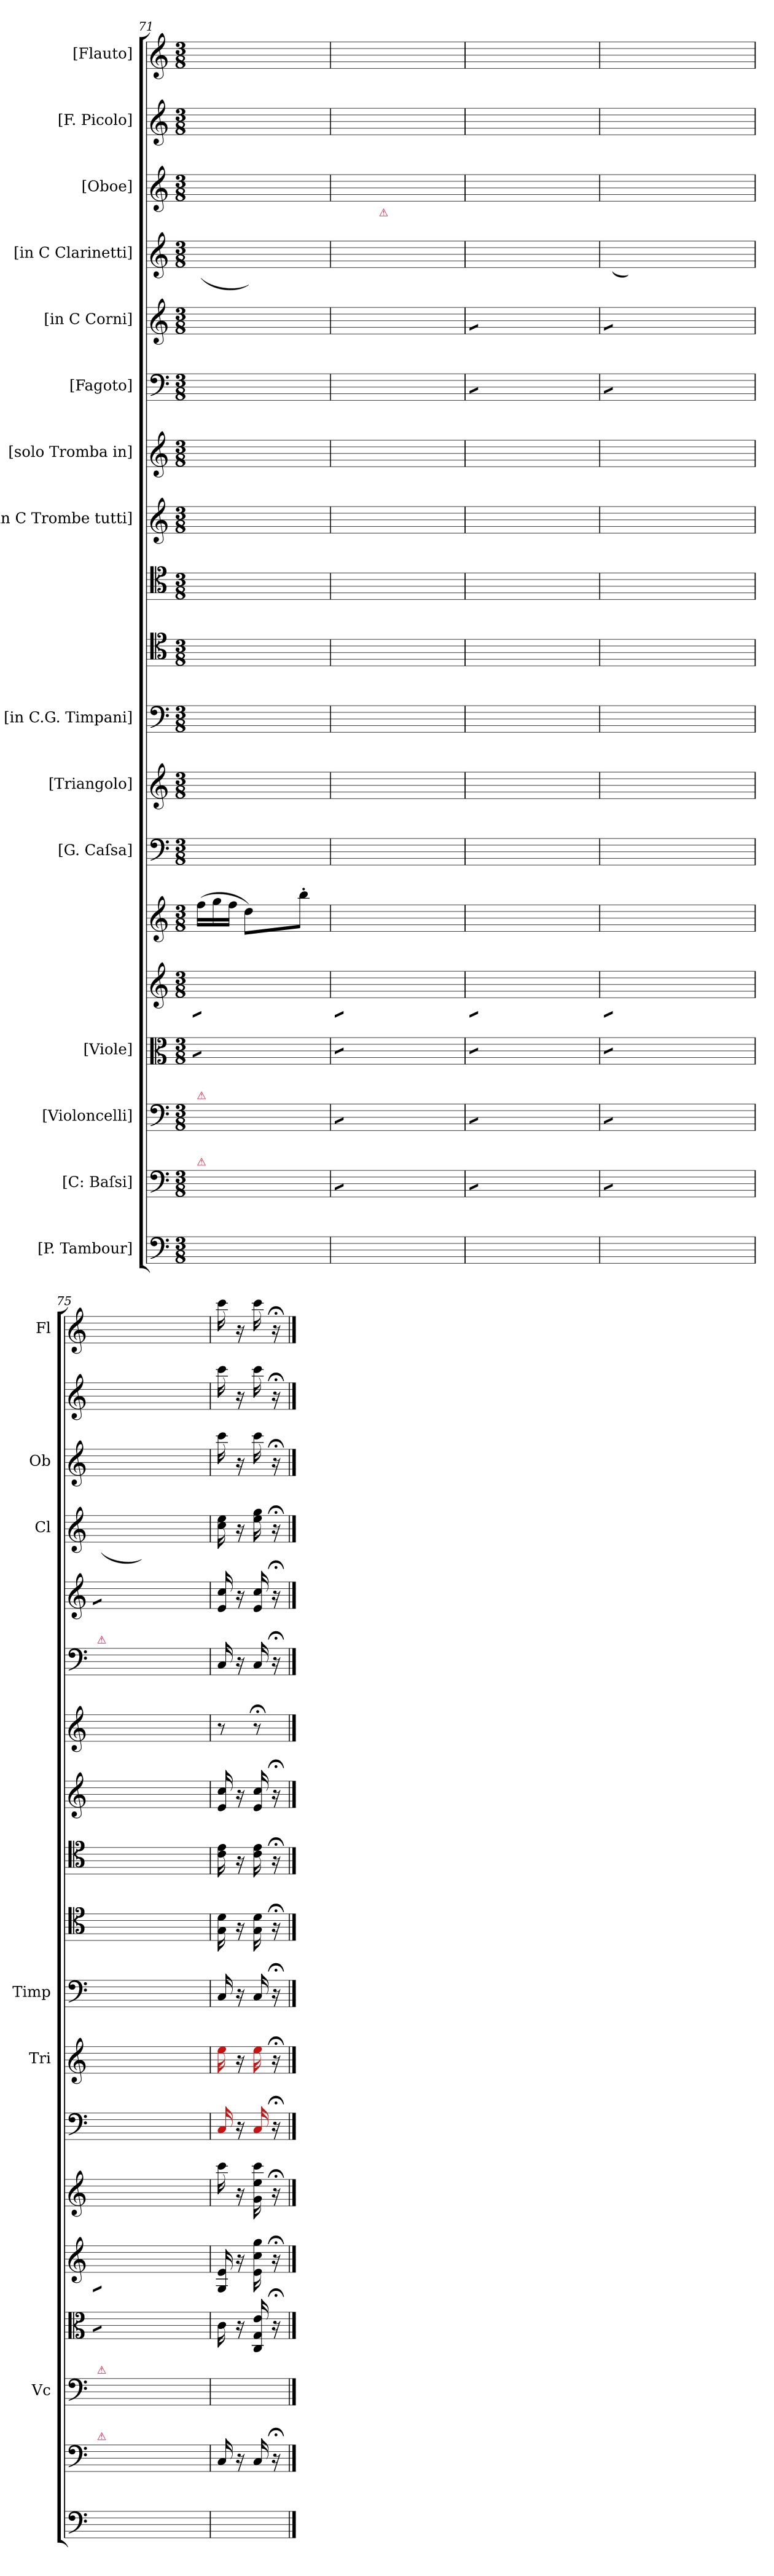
**kern	**kern	**kern	**kern	**kern	**kern	**kern	**kern	**kern	**kern	**kern	**kern	**kern	**kern	**kern	**kern	**kern	**kern	**kern
*part19	*part18	*part17	*part16	*part15	*part14	*part13	*part12	*part11	*part10	*part9	*part8	*part7	*part6	*part5	*part4	*part3	*part2	*part1
*staff19	*staff18	*staff17	*staff16	*staff15	*staff14	*staff13	*staff12	*staff11	*staff10	*staff9	*staff8	*staff7	*staff6	*staff5	*staff4	*staff3	*staff2	*staff1
*I"[P. Tambour]	*I"[C: Baſsi]	*I"[Violoncelli]	*I"[Viole]	*	*	*I"[G. Caſsa]	*I"[Triangolo]	*I"[in C.G. Timpani]	*	*	*I"[in C Trombe tutti]	*I"[solo Tromba in]	*I"[Fagoto]	*I"[in C Corni]	*I"[in C Clarinetti]	*I"[Oboe]	*I"[F. Picolo]	*I"[Flauto]
*	*	*I'Vc	*	*	*	*	*I'Tri	*I'Timp	*	*	*	*	*	*	*I'Cl	*I'Ob	*	*I'Fl
*clefF4	*clefF4	*clefF4	*clefC3	*clefG2	*clefG2	*clefF4	*clefG2	*clefF4	*clefC4	*clefC4	*clefG2	*clefG2	*clefF4	*clefG2	*clefG2	*clefG2	*clefG2	*clefG2
*k[]	*k[]	*k[]	*k[]	*k[]	*k[]	*k[]	*k[]	*k[]	*k[]	*k[]	*k[]	*k[]	*k[]	*k[]	*k[]	*k[]	*k[]	*k[]
*M3/8	*M3/8	*M3/8	*M3/8	*M3/8	*M3/8	*M3/8	*M3/8	*M3/8	*M3/8	*M3/8	*M3/8	*M3/8	*M3/8	*M3/8	*M3/8	*M3/8	*M3/8	*M3/8
*	*	*	*	*	*Xtuplet	*	*	*	*	*	*	*	*	*	*Xtuplet	*Xtuplet	*Xtuplet	*Xtuplet
=71	=71	=71	=71	=71	=71	=71	=71	=71	=71	=71	=71	=71	=71	=71	=71	=71	=71	=71
!	!	!LO:TX:a:color=crimson:t=⚠	!	!	!	!	!	!	!	!	!	!	!	!	!	!	!	!
!	!LO:TX:a:color=crimson:t=⚠	!	!	!	!	!	!	!	!	!	!	!	!	!	!	!	!	!
*	*	*	*tremolo	*	*	*	*	*	*	*	*	*	*	*	*	*	*	*
*	*	*	*	*tremolo	*	*	*	*	*	*	*	*	*	*	*	*	*	*
4.ryy	8GG/Lyy	8GG/Lyy	8Byy\ 8dyy\L	8Gyy/ 8fyy/L	(24ff\LL	4Ra/yy	8ryy	8ryy	8ryy	8ryy	8ryy	4.ryy	4.GG/yy	4.gyy\ 4.ddyy\	(24dyy/ 24fyy/LL	(24dd\LLyy	(24ff\LLyy	(24ff\LLyy
.	.	.	.	.	24gg\	.	.	.	.	.	.	.	.	.	24eyy/ 24gyy/	24ee\yy	24gg\yy	24gg\yy
.	.	.	.	.	24ff\JJ	.	.	.	.	.	.	.	.	.	24dyy/ 24fyy/JJ	24dd\JJyy	24ff\JJyy	24ff\JJyy
.	8G\yy	8G\yy	8Byy\ 8dyy\	8Gyy/ 8fyy/	8dd\L)	.	32Ree\LLLyy	32GG/LLLyy	8Dyy/ 8dyy/L	8dyy\ 8fyy\L	8dyy/ 8byy/L	.	.	.	8Byy/ 8dyy/L)	8b\Lyy)	8dd\Lyy)	8dd\Lyy)
.	.	.	.	.	.	.	32Ree\yy	32GG/yy	.	.	.	.	.	.	.	.	.	.
.	.	.	.	.	.	.	32Ree\yy	32GG/yy	.	.	.	.	.	.	.	.	.	.
.	.	.	.	.	.	.	32Ree\JJyy	32GG/JJyy	.	.	.	.	.	.	.	.	.	.
.	8GG/Jyy	8GG/Jyy	8Byy\ 8dyy\J	8Gyy/ 8fyy/J	8bb'\J	8ryy	8Ree\Jyy	8GG/Jyy	8Dyy/ 8dyy/J	8dyy\ 8fyy\J	8fyy/ 8ddyy/J	.	.	.	8byy/ 8ddyy/J	8ff\Jyy	8bb'\Jyy	8bb'\Jyy
=72	=72	=72	=72	=72	=72	=72	=72	=72	=72	=72	=72	=72	=72	=72	=72	=72	=72	=72
*	*tremolo	*	*	*	*	*	*	*	*	*	*	*	*	*	*	*	*	*
*	*	*tremolo	*	*	*	*	*	*	*	*	*	*	*	*	*	*	*	*
4.ryy	8C/yyL	8C/yyL	8c\yyL	8Gyy/ 8eyy/L	16.ccc\LLyy	4Ra/yy	8ryy	8ryy	8ryy	8ryy	8ryy	4.ryy	4.C/yy	4.gyy\ 4.eeyy\	16.ccyy\ 16.eeyy\LL	16.ee\LLyy	16.ccc\LLyy	16.ccc\LLyy
.	.	.	.	.	32ddd\JJkyy	.	.	.	.	.	.	.	.	.	32ddyy\ 32ffyy\JJk	32ff\JJkyy	32ddd\JJkyy	32ddd\JJkyy
!	!	!	!	!	!	!	!	!	!	!	!	!	!	!	!LO:TX:a:color=crimson:t=⚠	!	!	!
.	8C/yy	8C/yy	8c\yy	8Gyy/ 8eyy/	8eee\Lyy	.	32Ree\LLLyy	32C/LLLyy	8Gyy\ 8dyy\L	8cyy\ 8eyy\L	8eyy/ 8ccyy/L	.	.	.	8eeyy\ 8ggyy\L	8gg\Lyy	8eee\Lyy	8eee\Lyy
.	.	.	.	.	.	.	32Ree\yy	32C/yy	.	.	.	.	.	.	.	.	.	.
.	.	.	.	.	.	.	32Ree\yy	32C/yy	.	.	.	.	.	.	.	.	.	.
.	.	.	.	.	.	.	32Ree\JJyy	32C/JJyy	.	.	.	.	.	.	.	.	.	.
.	8C/yyJ	8C/yyJ	8c\yyJ	8Gyy/ 8eyy/J	8gg\Jyy	8ryy	8Ree\Jyy	8C/Jyy	8Gyy\ 8dyy\J	8cyy\ 8eyy\J	8eyy/ 8ccyy/J	.	.	.	8eyy/ 8gyy/J	8ee\Jyy	8gg\Jyy	8gg\Jyy
=73	=73	=73	=73	=73	=73	=73	=73	=73	=73	=73	=73	=73	=73	=73	=73	=73	=73	=73
*	*	*	*	*	*	*	*	*	*	*	*	*	*tremolo	*	*	*	*	*
*	*	*	*	*	*	*	*	*	*	*	*	*	*	*tremolo	*	*	*	*
4.ryy	8C/yyL	8C/yyL	8c\yyL	8Gyy/ 8eyy/L	16.eee\LLyy	4Ra/yy	8ryy	8ryy	4.Gyy\ 4.dyy\	4.cyy\ 4.eyy\	8ryy	4.ryy	8C/yyL	8gyy\ 8eeyy\L	16.ee\LLyy	16.ee\LLyy	16.eee\LLyy	16.eee\LLyy
.	.	.	.	.	32bb\JJkyy	.	.	.	.	.	.	.	.	.	32b\JJkyy	32b\JJkyy	32bb\JJkyy	32bb\JJkyy
.	8C/yy	8C/yy	8c\yy	8Gyy/ 8eyy/	8ccc\Lyy	.	32Ree\LLLyy	32C/LLLyy	.	.	8eyy/ 8ccyy/L	.	8C/yy	8gyy\ 8eeyy\	8cc/Lyy	8cc\Lyy	8ccc\Lyy	8ccc\Lyy
.	.	.	.	.	.	.	32Ree\yy	32C/yy	.	.	.	.	.	.	.	.	.	.
.	.	.	.	.	.	.	32Ree\yy	32C/yy	.	.	.	.	.	.	.	.	.	.
.	.	.	.	.	.	.	32Ree\JJyy	32C/JJyy	.	.	.	.	.	.	.	.	.	.
.	8C/yyJ	8C/yyJ	8c\yyJ	8Gyy/ 8eyy/J	8gg\Jyy	8ryy	8Ree\Jyy	8C/Jyy	.	.	8eyy/ 8gyy/J	.	8C/yyJ	8gyy\ 8eeyy\J	8eyy/ 8gyy/J	8ee\Jyy	8gg\Jyy	8gg\Jyy
=74	=74	=74	=74	=74	=74	=74	=74	=74	=74	=74	=74	=74	=74	=74	=74	=74	=74	=74
4.ryy	8C/yyL	8C/yyL	8c\yyL	8Gyy/ 8eyy/L	(>24aa\LLyy	4Ra/yy	8ryy	8ryy	4.Gyy\ 4.dyy\	4.cyy\ 4.eyy\	8ryy	4.ryy	8C/yyL	8gyy\ 8eeyy\L	(24fyy/ 24ayy/LL	(24ff\LLyy	(24aa\LLyy	(24aa\LLyy
.	.	.	.	.	24gg\yy)	.	.	.	.	.	.	.	.	.	24eyy/ 24gyy/)	24ee\yy)	24gg\yy)	24gg\yy)
.	.	.	.	.	24ff#X'\JJyy	.	.	.	.	.	.	.	.	.	24d#Xyy'/ 24f#Xyy'/JJ	24dd#X'\JJyy	24ff#X'\JJyy	24ff#X'\JJyy
.	8C/yy	8C/yy	8c\yy	8Gyy/ 8eyy/	8gg'\Lyy	.	32Ree\LLLyy	32C/LLLyy	.	.	8eyy/ 8gyy/L	.	8C/yy	8gyy\ 8eeyy\	8eyy'/ 8gyy'/L	8ee\Lyy	8gg'\Lyy	8gg'\Lyy
.	.	.	.	.	.	.	32Ree\yy	32C/yy	.	.	.	.	.	.	.	.	.	.
.	.	.	.	.	.	.	32Ree\yy	32C/yy	.	.	.	.	.	.	.	.	.	.
.	.	.	.	.	.	.	32Ree\JJyy	32C/JJyy	.	.	.	.	.	.	.	.	.	.
.	8C/yyJ	8C/yyJ	8c\yyJ	8Gyy/ 8eyy/J	8ee'\Jyy	8ryy	8Ree\Jyy	8C/Jyy	.	.	8cyy/ 8eyy/J	.	8C/yyJ	8gyy\ 8eeyy\J	8cyy'/ 8eyy'/J	8cc\Jyy	8ee'\Jyy	8ee'\Jyy
*	*	*	*	*	*	*	*	*	*	*	*	*	*Xtremolo	*	*	*	*	*
*	*	*Xtremolo	*	*	*	*	*	*	*	*	*	*	*	*	*	*	*	*
*	*Xtremolo	*	*	*	*	*	*	*	*	*	*	*	*	*	*	*	*	*
=75	=75	=75	=75	=75	=75	=75	=75	=75	=75	=75	=75	=75	=75	=75	=75	=75	=75	=75
!	!	!	!	!	!	!	!	!	!	!	!	!	!LO:TX:a:color=crimson:t=⚠	!	!	!	!	!
!	!	!LO:TX:a:color=crimson:t=⚠	!	!	!	!	!	!	!	!	!	!	!	!	!	!	!	!
!	!LO:TX:a:color=crimson:t=⚠	!	!	!	!	!	!	!	!	!	!	!	!	!	!	!	!	!
4.ryy	8GG/Lyy	8GG/Lyy	8Byy\ 8dyy\L	8Gyy/ 8fyy/L	(>24ff\LLyy	4Ra/yy	8ryy	8ryy	4.Dyy/ 4.dyy/	4.dyy\ 4.fyy\	8ryy	4.ryy	8GG/Lyy	8gyy\ 8ddyy\L	(24dyy/ 24fyy/LL	(24dd\LLyy	(24ff\LLyy	(24ff\LLyy
.	.	.	.	.	24gg\yy	.	.	.	.	.	.	.	.	.	24eyy/ 24gyy/	24ee\yy	24gg\yy	24gg\yy
.	.	.	.	.	24ff\JJyy	.	.	.	.	.	.	.	.	.	24dyy/ 24fyy/JJ	24dd\JJyy	24ff\JJyy	24ff\JJyy
.	8G\yy	8G\yy	8Byy\ 8dyy\	8Gyy/ 8fyy/	8dd\Lyy)	.	32Ree\LLLyy	32GG/LLLyy	.	.	8dyy/ 8byy/L	.	8G\yy	8gyy\ 8ddyy\	8Byy/ 8dyy/L)	8b\Lyy)	8dd\Lyy)	8dd\Lyy)
.	.	.	.	.	.	.	32Ree\yy	32GG/yy	.	.	.	.	.	.	.	.	.	.
.	.	.	.	.	.	.	32Ree\yy	32GG/yy	.	.	.	.	.	.	.	.	.	.
.	.	.	.	.	.	.	32Ree\JJyy	32GG/JJyy	.	.	.	.	.	.	.	.	.	.
.	8GG/Jyy	8GG/Jyy	8Byy\ 8dyy\J	8Gyy/ 8fyy/J	8bb'\Jyy	8ryy	8Ree\Jyy	8GG/Jyy	.	.	8fyy/ 8ddyy/J	.	8GG/Jyy	8gyy\ 8ddyy\J	8byy'/ 8ddyy'/J	8bb\Jyy	8bb'\Jyy	8bb'\Jyy
*	*	*	*	*	*	*	*	*	*	*	*	*	*	*Xtremolo	*	*	*	*
*	*	*	*	*Xtremolo	*	*	*	*	*	*	*	*	*	*	*	*	*	*
*	*	*	*Xtremolo	*	*	*	*	*	*	*	*	*	*	*	*	*	*	*
=76	=76	=76	=76	=76	=76	=76	=76	=76	=76	=76	=76	=76	=76	=76	=76	=76	=76	=76
4ryy	16C/	16C/yy	16c\	16G/ 16e/	16ccc\	16Ra/	16Ree\	16C/	16G\ 16d\	16c\ 16e\	16e/ 16cc/	8r	16C/	16e/ 16cc/	16cc\ 16ee\	16ccc\	16ccc\	16ccc\
.	16r	16ryy	16r	16r	16r	16r	16r	16r	16r	16r	16r	.	16r	16r	16r	16r	16r	16r
.	16C/	16C/yy	16C/ 16G/ 16e/	16e\ 16cc\ 16gg\	16g\ 16ee\ 16ccc\	16Ra/	16Ree\	16C/	16G\ 16d\	16c\ 16e\	16e/ 16cc/	8r;<	16C/	16e/ 16cc/	16ee\ 16gg\	16ccc\	16ccc\	16ccc\
.	16r;<	16ryy	16r;<	16r;<	16r;<	16r;<	16r;<	16r;<	16r;<	16r;<	16r;<	.	16r;<	16r;<	16r;<	16r;<	16r;<	16r;<
==	==	==	==	==	==	==	==	==	==	==	==	==	==	==	==	==	==	==
*-	*-	*-	*-	*-	*-	*-	*-	*-	*-	*-	*-	*-	*-	*-	*-	*-	*-	*-
